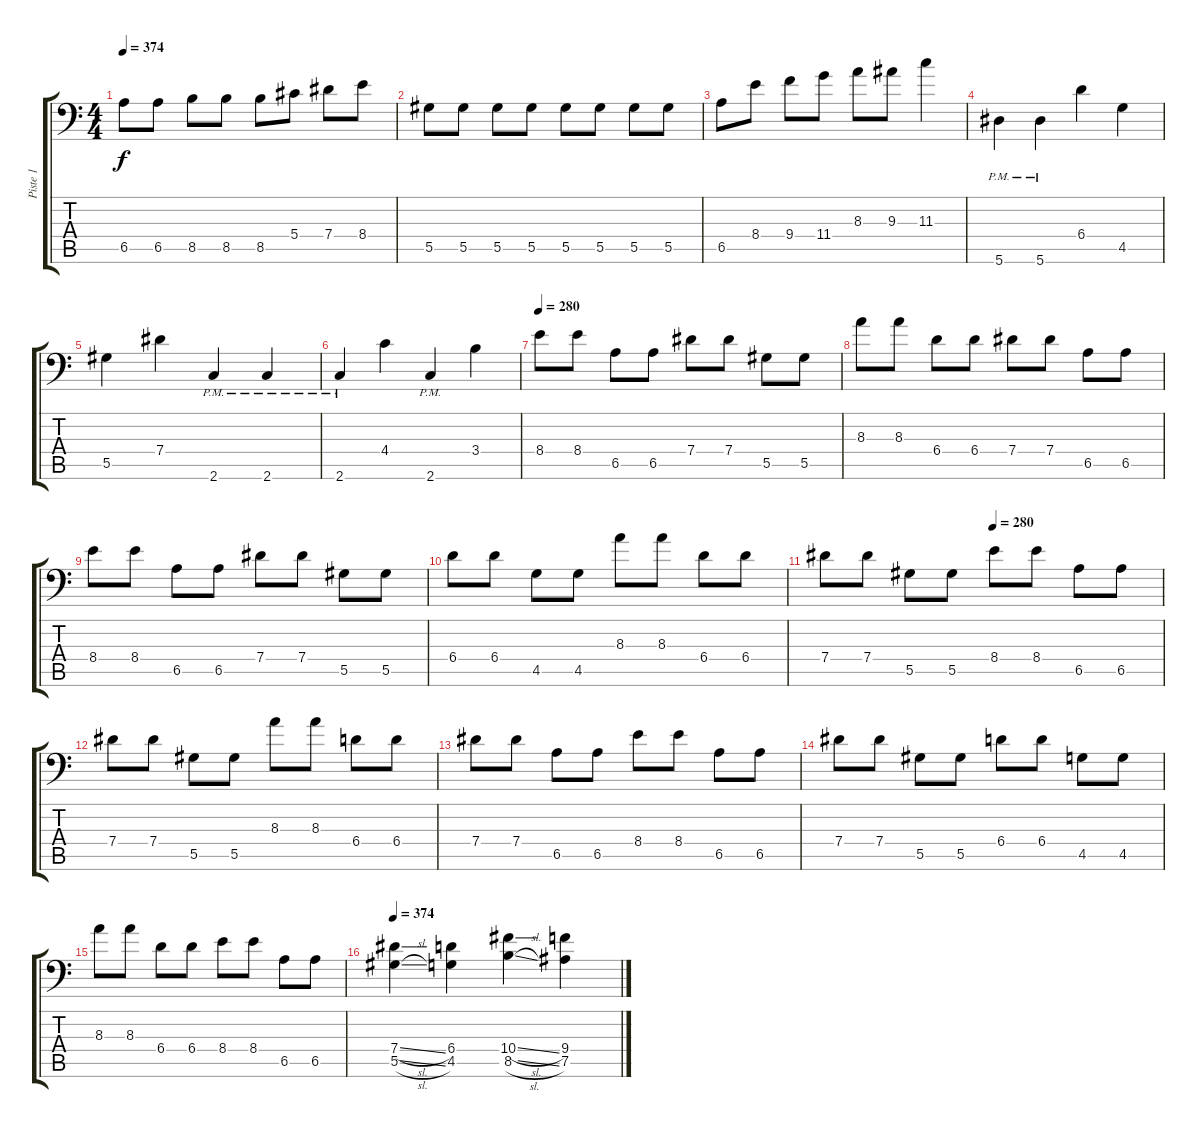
\track ("Piste 1" "Piste 1") {instrument distortionguitar}
\staff {score tabs}
\tuning (Bb3 F3 Db3 Ab2 Eb2 Bb1) {hide}
\ts (4 4)
\tempo 374
\clef f4
\ks c
6.5.8{dy f} 6.5.8 8.5.8 8.5.8 8.5.8 5.4.8 7.4.8 8.4.8 |
5.5.8 5.5.8 5.5.8 5.5.8 5.5.8 5.5.8 5.5.8 5.5.8 |
6.5.8 8.4.8 9.4.8 11.4.8 8.3.8 9.3.8 11.3.4 |
5.6{pm}.4 5.6{pm}.4 6.4.4 4.5.4 |
5.5.4 7.4.4 2.6{pm}.4 2.6{pm}.4 |
2.6{pm}.4 4.4.4 2.6{pm}.4 3.4.4 |
\tempo 280
8.4.8 8.4.8 6.5.8 6.5.8 7.4.8 7.4.8 5.5.8 5.5.8 |
8.3.8 8.3.8 6.4.8 6.4.8 7.4.8 7.4.8 6.5.8 6.5.8 |
8.4.8 8.4.8 6.5.8 6.5.8 7.4.8 7.4.8 5.5.8 5.5.8 |
6.4.8 6.4.8 4.5.8 4.5.8 8.3.8 8.3.8 6.4.8 6.4.8 |
\tempo (280 0.5)
7.4.8 7.4.8 5.5.8 5.5.8 8.4.8 8.4.8 6.5.8 6.5.8 |
7.4.8 7.4.8 5.5.8 5.5.8 8.3.8 8.3.8 6.4.8 6.4.8 |
7.4.8 7.4.8 6.5.8 6.5.8 8.4.8 8.4.8 6.5.8 6.5.8 |
7.4.8 7.4.8 5.5.8 5.5.8 6.4.8 6.4.8 4.5.8 4.5.8 |
8.3.8 8.3.8 6.4.8 6.4.8 8.4.8 8.4.8 6.5.8 6.5.8 |
\tempo 374
(7.4{sl} 5.5{sl}).4 (6.4 4.5).4 (10.4{sl} 8.5{sl}).4 (9.4 7.5).4
